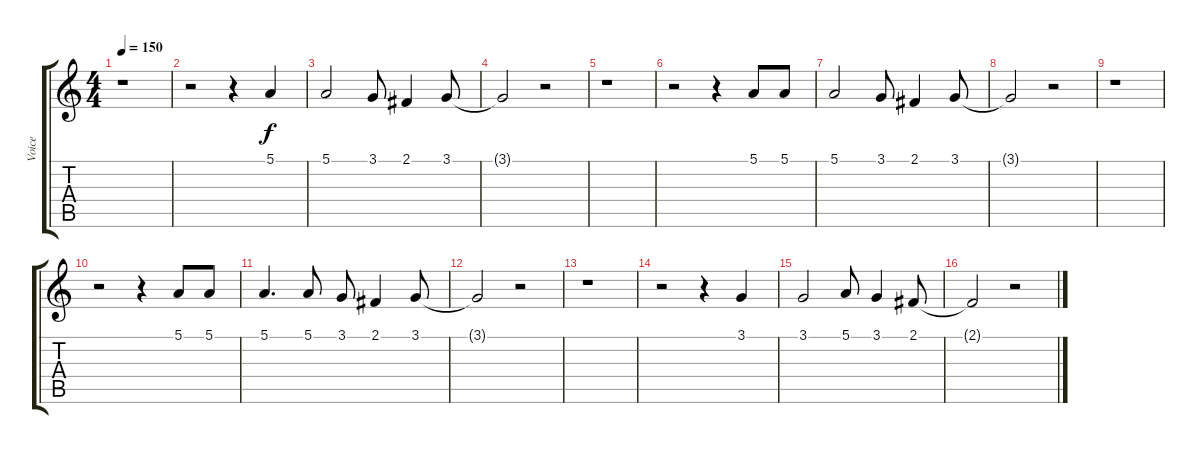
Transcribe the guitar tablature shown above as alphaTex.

\track ("Voice" "Voice") {instrument viola}
\staff {score tabs}
\tuning (E4 B3 G3 D3 A2 E2) {hide}
\ts (4 4)
\tempo 150
\clef g2
\ks c
r.1{dy f} |
r.2 r.4 5.1.4 |
5.1.2 3.1.8 2.1.4 3.1.8 |
3.1{t}.2 r.2 |
r.1 |
r.2 r.4 5.1.8 5.1.8 |
5.1.2 3.1.8 2.1.4 3.1.8 |
3.1{t}.2 r.2 |
r.1 |
r.2 r.4 5.1.8 5.1.8 |
5.1.4{d} 5.1.8 3.1.8 2.1.4 3.1.8 |
3.1{t}.2 r.2 |
r.1 |
r.2 r.4 3.1.4 |
3.1.2 5.1.8 3.1.4 2.1.8 |
2.1{t}.2 r.2
